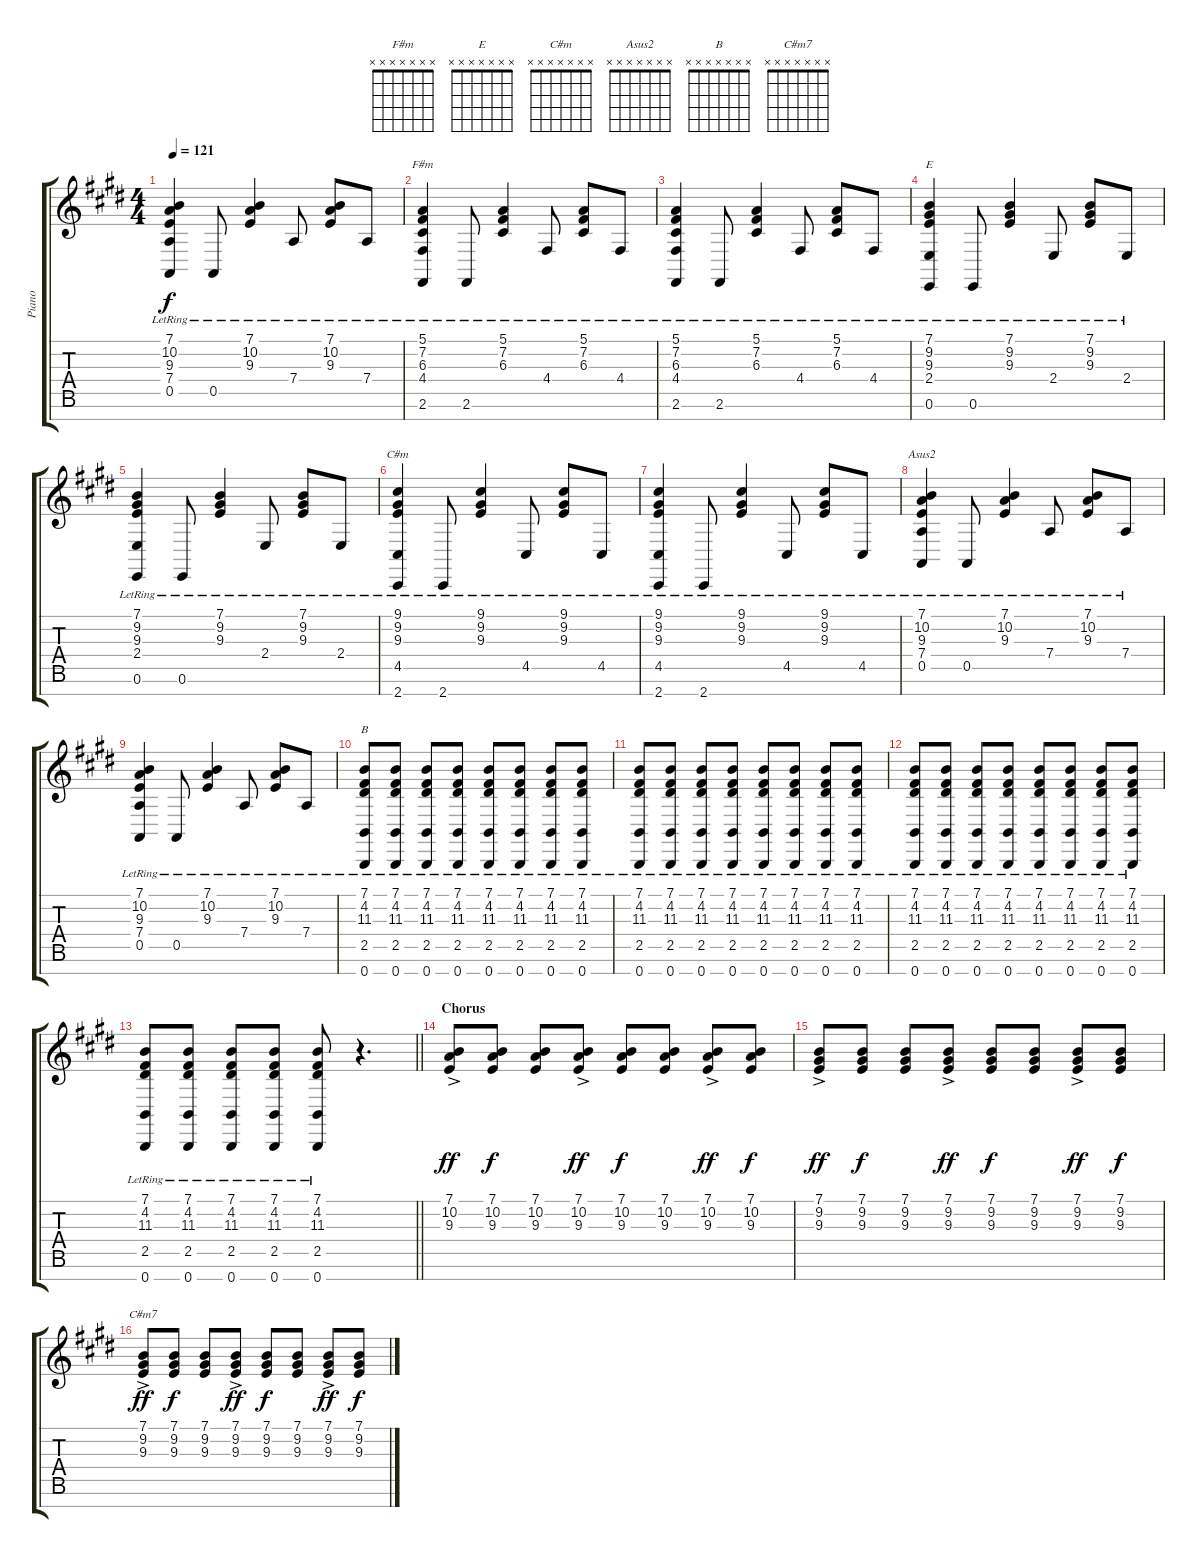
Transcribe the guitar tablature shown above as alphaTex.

\track ("Piano" "Piano") {instrument brightacousticpiano}
\staff {score tabs}
\tuning (E4 B3 G3 D3 A2 E2 B1) {hide}
\chord ("F#m" x x x x x x x)
\chord ("E" x x x x x x x)
\chord ("C#m" x x x x x x x)
\chord ("Asus2" x x x x x x x)
\chord ("B" x x x x x x x)
\chord ("C#m7" x x x x x x x)
\ts (4 4)
\tempo 121
\clef g2
\ks e
(7.1{lr} 10.2{lr} 9.3{lr} 7.4{lr} 0.5{lr}).4{dy f} 0.5{lr}.8 (7.1{lr} 10.2{lr} 9.3{lr}).4 7.4{lr}.8 (7.1{lr} 10.2{lr} 9.3{lr}).8 7.4{lr}.8 |
(5.1{lr} 7.2{lr} 6.3{lr} 4.4{lr} 2.6{lr}).4{ch "F#m"} 2.6{lr}.8 (5.1{lr} 7.2{lr} 6.3{lr}).4 4.4{lr}.8 (5.1{lr} 7.2{lr} 6.3{lr}).8 4.4{lr}.8 |
(5.1{lr} 7.2{lr} 6.3{lr} 4.4{lr} 2.6{lr}).4 2.6{lr}.8 (5.1{lr} 7.2{lr} 6.3{lr}).4 4.4{lr}.8 (5.1{lr} 7.2{lr} 6.3{lr}).8 4.4{lr}.8 |
(7.1{lr} 9.2{lr} 9.3{lr} 2.4{lr} 0.6{lr}).4{ch "E"} 0.6{lr}.8 (7.1{lr} 9.2{lr} 9.3{lr}).4 2.4{lr}.8 (7.1{lr} 9.2{lr} 9.3{lr}).8 2.4{lr}.8 |
(7.1{lr} 9.2{lr} 9.3{lr} 2.4{lr} 0.6{lr}).4 0.6{lr}.8 (7.1{lr} 9.2{lr} 9.3{lr}).4 2.4{lr}.8 (7.1{lr} 9.2{lr} 9.3{lr}).8 2.4{lr}.8 |
(9.1{lr} 9.2{lr} 9.3{lr} 4.5{lr} 2.7{lr}).4{ch "C#m"} 2.7{lr}.8 (9.1{lr} 9.2{lr} 9.3{lr}).4 4.5{lr}.8 (9.1{lr} 9.2{lr} 9.3{lr}).8 4.5{lr}.8 |
(9.1{lr} 9.2{lr} 9.3{lr} 4.5{lr} 2.7{lr}).4 2.7{lr}.8 (9.1{lr} 9.2{lr} 9.3{lr}).4 4.5{lr}.8 (9.1{lr} 9.2{lr} 9.3{lr}).8 4.5{lr}.8 |
(7.1{lr} 10.2{lr} 9.3{lr} 7.4{lr} 0.5{lr}).4{ch "Asus2"} 0.5{lr}.8 (7.1{lr} 10.2{lr} 9.3{lr}).4 7.4{lr}.8 (7.1{lr} 10.2{lr} 9.3{lr}).8 7.4{lr}.8 |
(7.1{lr} 10.2{lr} 9.3{lr} 7.4{lr} 0.5{lr}).4 0.5{lr}.8 (7.1{lr} 10.2{lr} 9.3{lr}).4 7.4{lr}.8 (7.1{lr} 10.2{lr} 9.3{lr}).8 7.4{lr}.8 |
(7.1{lr} 4.2{lr} 11.3{lr} 2.5{lr} 0.7{lr}).8{ch "B"} (7.1{lr} 4.2{lr} 11.3{lr} 2.5{lr} 0.7{lr}).8 (7.1{lr} 4.2{lr} 11.3{lr} 2.5{lr} 0.7{lr}).8 (7.1{lr} 4.2{lr} 11.3{lr} 2.5{lr} 0.7{lr}).8 (7.1{lr} 4.2{lr} 11.3{lr} 2.5{lr} 0.7{lr}).8 (7.1{lr} 4.2{lr} 11.3{lr} 2.5{lr} 0.7{lr}).8 (7.1{lr} 4.2{lr} 11.3{lr} 2.5{lr} 0.7{lr}).8 (7.1{lr} 4.2{lr} 11.3{lr} 2.5{lr} 0.7{lr}).8 |
(7.1{lr} 4.2{lr} 11.3{lr} 2.5{lr} 0.7{lr}).8 (7.1{lr} 4.2{lr} 11.3{lr} 2.5{lr} 0.7{lr}).8 (7.1{lr} 4.2{lr} 11.3{lr} 2.5{lr} 0.7{lr}).8 (7.1{lr} 4.2{lr} 11.3{lr} 2.5{lr} 0.7{lr}).8 (7.1{lr} 4.2{lr} 11.3{lr} 2.5{lr} 0.7{lr}).8 (7.1{lr} 4.2{lr} 11.3{lr} 2.5{lr} 0.7{lr}).8 (7.1{lr} 4.2{lr} 11.3{lr} 2.5{lr} 0.7{lr}).8 (7.1{lr} 4.2{lr} 11.3{lr} 2.5{lr} 0.7{lr}).8 |
(7.1{lr} 4.2{lr} 11.3{lr} 2.5{lr} 0.7{lr}).8 (7.1{lr} 4.2{lr} 11.3{lr} 2.5{lr} 0.7{lr}).8 (7.1{lr} 4.2{lr} 11.3{lr} 2.5{lr} 0.7{lr}).8 (7.1{lr} 4.2{lr} 11.3{lr} 2.5{lr} 0.7{lr}).8 (7.1{lr} 4.2{lr} 11.3{lr} 2.5{lr} 0.7{lr}).8 (7.1{lr} 4.2{lr} 11.3{lr} 2.5{lr} 0.7{lr}).8 (7.1{lr} 4.2{lr} 11.3{lr} 2.5{lr} 0.7{lr}).8 (7.1{lr} 4.2{lr} 11.3{lr} 2.5{lr} 0.7{lr}).8 |
\barLineRight lightlight
(7.1{lr} 4.2{lr} 11.3{lr} 2.5{lr} 0.7{lr}).8 (7.1{lr} 4.2{lr} 11.3{lr} 2.5{lr} 0.7{lr}).8 (7.1{lr} 4.2{lr} 11.3{lr} 2.5{lr} 0.7{lr}).8 (7.1{lr} 4.2{lr} 11.3{lr} 2.5{lr} 0.7{lr}).8 (7.1{lr} 4.2{lr} 11.3{lr} 2.5{lr} 0.7{lr}).8 r.4{d} |
\section ("" "Chorus")
(7.1{ac} 10.2{ac} 9.3{ac}).8{dy ff} (7.1 10.2 9.3).8{dy f} (7.1 10.2 9.3).8 (7.1{ac} 10.2{ac} 9.3{ac}).8{dy ff} (7.1 10.2 9.3).8{dy f} (7.1 10.2 9.3).8 (7.1{ac} 10.2{ac} 9.3{ac}).8{dy ff} (7.1 10.2 9.3).8{dy f} |
(7.1{ac} 9.2{ac} 9.3{ac}).8{dy ff} (7.1 9.2 9.3).8{dy f} (7.1 9.2 9.3).8 (7.1{ac} 9.2{ac} 9.3{ac}).8{dy ff} (7.1 9.2 9.3).8{dy f} (7.1 9.2 9.3).8 (7.1{ac} 9.2{ac} 9.3{ac}).8{dy ff} (7.1 9.2 9.3).8{dy f} |
(7.1{ac} 9.2{ac} 9.3{ac}).8{ch "C#m7" dy ff} (7.1 9.2 9.3).8{dy f} (7.1 9.2 9.3).8 (7.1{ac} 9.2{ac} 9.3{ac}).8{dy ff} (7.1 9.2 9.3).8{dy f} (7.1 9.2 9.3).8 (7.1{ac} 9.2{ac} 9.3{ac}).8{dy ff} (7.1 9.2 9.3).8{dy f}
